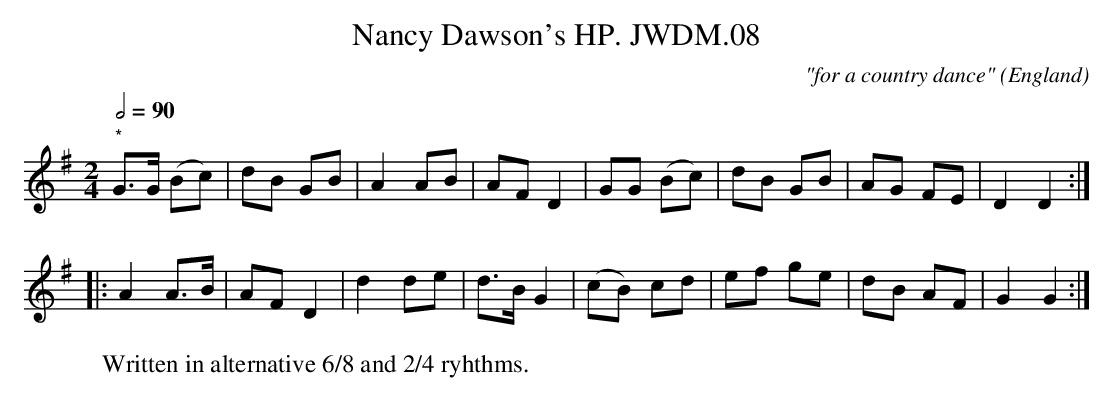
X:1
T:Nancy Dawson's HP. JWDM.08
C:"for a country dance"
L:1/8
M:2/4
O:England
Q:1/2=90
K:G
"*"G>G (Bc)|dB GB|A2 AB|AF D2|GG (Bc)|dB GB|AG FE|D2 D2:|!
|:A2 A>B|AF D2|d2 de|d>B G2|(cB) cd|ef ge|dB AF|G2G2:|
W:Written in alternative 6/8 and 2/4 ryhthms.
